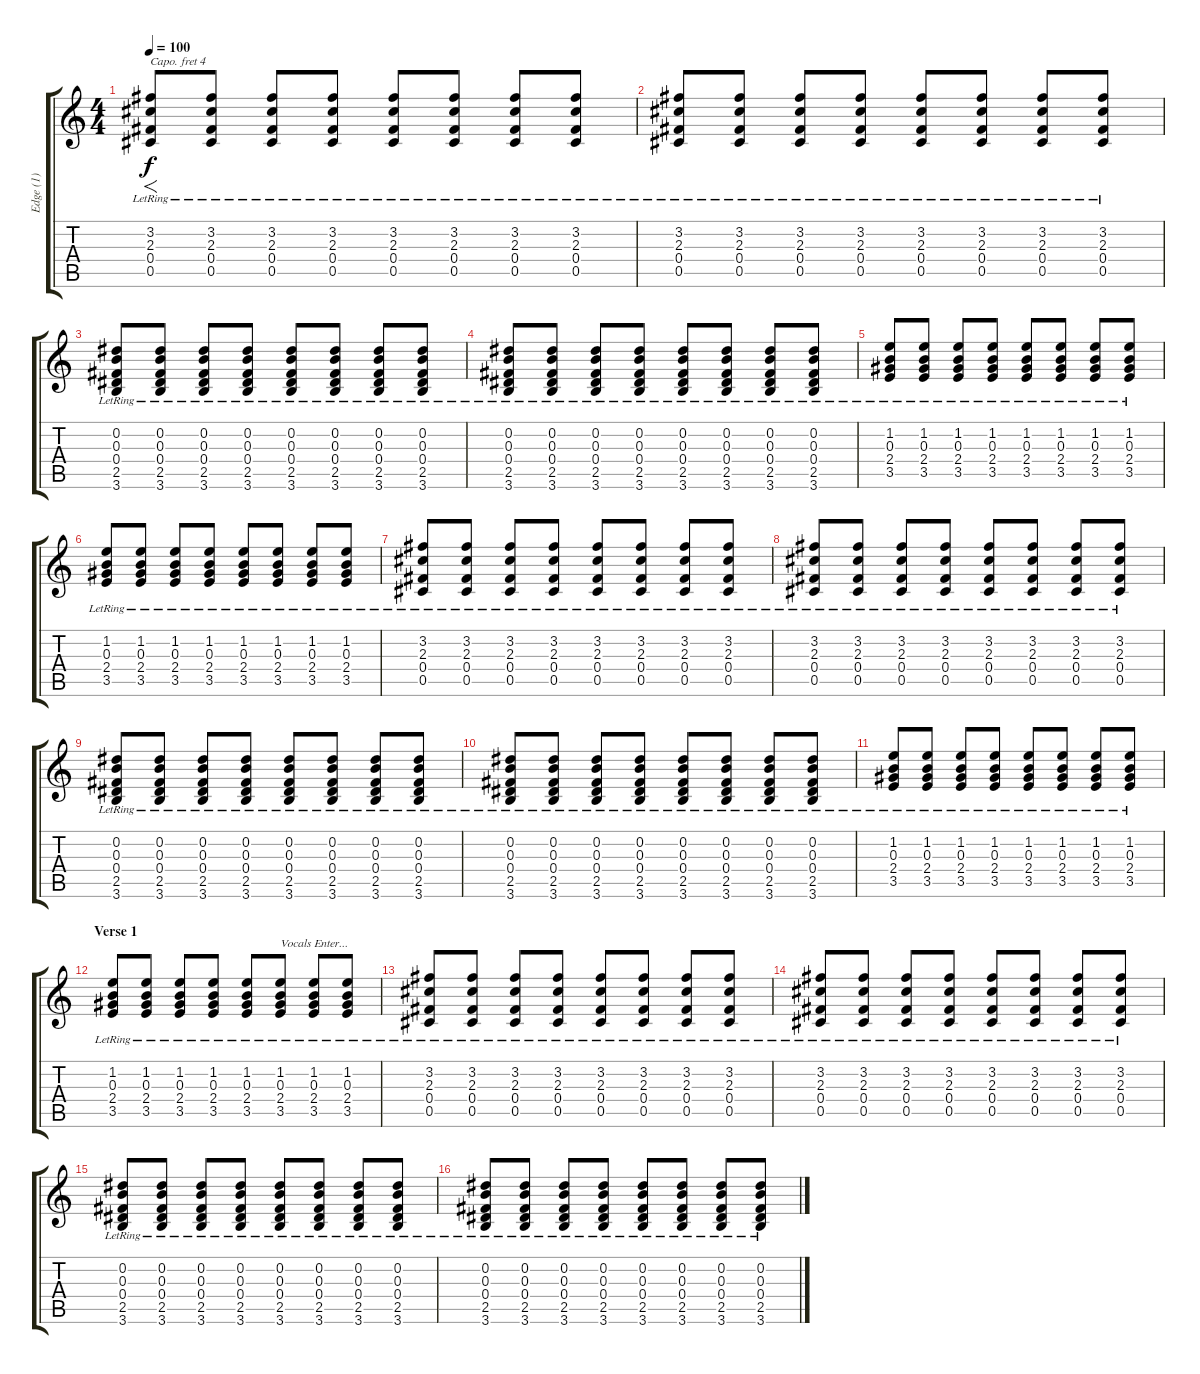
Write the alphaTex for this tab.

\track ("Edge (1)" "Edge (1)") {instrument electricguitarjazz}
\staff {score tabs}
\capo 4
\tuning (E4 B3 G3 D3 A2 E2) {hide}
\ts (4 4)
\tempo 100
\clef g2
\ks c
(3.2{lr} 2.3{lr} 0.4{lr} 0.5{lr}).8{f dy f volume 0 instrument electricguitarjazz} (3.2{lr} 2.3{lr} 0.4{lr} 0.5{lr}).8{volume 9} (3.2{lr} 2.3{lr} 0.4{lr} 0.5{lr}).8 (3.2{lr} 2.3{lr} 0.4{lr} 0.5{lr}).8 (3.2{lr} 2.3{lr} 0.4{lr} 0.5{lr}).8 (3.2{lr} 2.3{lr} 0.4{lr} 0.5{lr}).8 (3.2{lr} 2.3{lr} 0.4{lr} 0.5{lr}).8 (3.2{lr} 2.3{lr} 0.4{lr} 0.5{lr}).8 |
(3.2{lr} 2.3{lr} 0.4{lr} 0.5{lr}).8 (3.2{lr} 2.3{lr} 0.4{lr} 0.5{lr}).8 (3.2{lr} 2.3{lr} 0.4{lr} 0.5{lr}).8 (3.2{lr} 2.3{lr} 0.4{lr} 0.5{lr}).8 (3.2{lr} 2.3{lr} 0.4{lr} 0.5{lr}).8 (3.2{lr} 2.3{lr} 0.4{lr} 0.5{lr}).8 (3.2{lr} 2.3{lr} 0.4{lr} 0.5{lr}).8 (3.2{lr} 2.3{lr} 0.4{lr} 0.5{lr}).8 |
(0.2{lr} 0.3{lr} 0.4{lr} 2.5{lr} 3.6{lr}).8 (0.2{lr} 0.3{lr} 0.4{lr} 2.5{lr} 3.6{lr}).8 (0.2{lr} 0.3{lr} 0.4{lr} 2.5{lr} 3.6{lr}).8 (0.2{lr} 0.3{lr} 0.4{lr} 2.5{lr} 3.6{lr}).8 (0.2{lr} 0.3{lr} 0.4{lr} 2.5{lr} 3.6{lr}).8 (0.2{lr} 0.3{lr} 0.4{lr} 2.5{lr} 3.6{lr}).8 (0.2{lr} 0.3{lr} 0.4{lr} 2.5{lr} 3.6{lr}).8 (0.2{lr} 0.3{lr} 0.4{lr} 2.5{lr} 3.6{lr}).8 |
(0.2{lr} 0.3{lr} 0.4{lr} 2.5{lr} 3.6{lr}).8 (0.2{lr} 0.3{lr} 0.4{lr} 2.5{lr} 3.6{lr}).8 (0.2{lr} 0.3{lr} 0.4{lr} 2.5{lr} 3.6{lr}).8 (0.2{lr} 0.3{lr} 0.4{lr} 2.5{lr} 3.6{lr}).8 (0.2{lr} 0.3{lr} 0.4{lr} 2.5{lr} 3.6{lr}).8 (0.2{lr} 0.3{lr} 0.4{lr} 2.5{lr} 3.6{lr}).8 (0.2{lr} 0.3{lr} 0.4{lr} 2.5{lr} 3.6{lr}).8 (0.2{lr} 0.3{lr} 0.4{lr} 2.5{lr} 3.6{lr}).8 |
(1.2{lr} 0.3{lr} 2.4{lr} 3.5{lr}).8 (1.2{lr} 0.3{lr} 2.4{lr} 3.5{lr}).8 (1.2{lr} 0.3{lr} 2.4{lr} 3.5{lr}).8 (1.2{lr} 0.3{lr} 2.4{lr} 3.5{lr}).8 (1.2{lr} 0.3{lr} 2.4{lr} 3.5{lr}).8 (1.2{lr} 0.3{lr} 2.4{lr} 3.5{lr}).8 (1.2{lr} 0.3{lr} 2.4{lr} 3.5{lr}).8 (1.2{lr} 0.3{lr} 2.4{lr} 3.5{lr}).8 |
(1.2{lr} 0.3{lr} 2.4{lr} 3.5{lr}).8 (1.2{lr} 0.3{lr} 2.4{lr} 3.5{lr}).8 (1.2{lr} 0.3{lr} 2.4{lr} 3.5{lr}).8 (1.2{lr} 0.3{lr} 2.4{lr} 3.5{lr}).8 (1.2{lr} 0.3{lr} 2.4{lr} 3.5{lr}).8 (1.2{lr} 0.3{lr} 2.4{lr} 3.5{lr}).8 (1.2{lr} 0.3{lr} 2.4{lr} 3.5{lr}).8 (1.2{lr} 0.3{lr} 2.4{lr} 3.5{lr}).8 |
(3.2{lr} 2.3{lr} 0.4{lr} 0.5{lr}).8 (3.2{lr} 2.3{lr} 0.4{lr} 0.5{lr}).8 (3.2{lr} 2.3{lr} 0.4{lr} 0.5{lr}).8 (3.2{lr} 2.3{lr} 0.4{lr} 0.5{lr}).8 (3.2{lr} 2.3{lr} 0.4{lr} 0.5{lr}).8 (3.2{lr} 2.3{lr} 0.4{lr} 0.5{lr}).8 (3.2{lr} 2.3{lr} 0.4{lr} 0.5{lr}).8 (3.2{lr} 2.3{lr} 0.4{lr} 0.5{lr}).8 |
(3.2{lr} 2.3{lr} 0.4{lr} 0.5{lr}).8 (3.2{lr} 2.3{lr} 0.4{lr} 0.5{lr}).8 (3.2{lr} 2.3{lr} 0.4{lr} 0.5{lr}).8 (3.2{lr} 2.3{lr} 0.4{lr} 0.5{lr}).8 (3.2{lr} 2.3{lr} 0.4{lr} 0.5{lr}).8 (3.2{lr} 2.3{lr} 0.4{lr} 0.5{lr}).8 (3.2{lr} 2.3{lr} 0.4{lr} 0.5{lr}).8 (3.2{lr} 2.3{lr} 0.4{lr} 0.5{lr}).8 |
(0.2{lr} 0.3{lr} 0.4{lr} 2.5{lr} 3.6{lr}).8 (0.2{lr} 0.3{lr} 0.4{lr} 2.5{lr} 3.6{lr}).8 (0.2{lr} 0.3{lr} 0.4{lr} 2.5{lr} 3.6{lr}).8 (0.2{lr} 0.3{lr} 0.4{lr} 2.5{lr} 3.6{lr}).8 (0.2{lr} 0.3{lr} 0.4{lr} 2.5{lr} 3.6{lr}).8 (0.2{lr} 0.3{lr} 0.4{lr} 2.5{lr} 3.6{lr}).8 (0.2{lr} 0.3{lr} 0.4{lr} 2.5{lr} 3.6{lr}).8 (0.2{lr} 0.3{lr} 0.4{lr} 2.5{lr} 3.6{lr}).8 |
(0.2{lr} 0.3{lr} 0.4{lr} 2.5{lr} 3.6{lr}).8 (0.2{lr} 0.3{lr} 0.4{lr} 2.5{lr} 3.6{lr}).8 (0.2{lr} 0.3{lr} 0.4{lr} 2.5{lr} 3.6{lr}).8 (0.2{lr} 0.3{lr} 0.4{lr} 2.5{lr} 3.6{lr}).8 (0.2{lr} 0.3{lr} 0.4{lr} 2.5{lr} 3.6{lr}).8 (0.2{lr} 0.3{lr} 0.4{lr} 2.5{lr} 3.6{lr}).8 (0.2{lr} 0.3{lr} 0.4{lr} 2.5{lr} 3.6{lr}).8 (0.2{lr} 0.3{lr} 0.4{lr} 2.5{lr} 3.6{lr}).8 |
(1.2{lr} 0.3{lr} 2.4{lr} 3.5{lr}).8 (1.2{lr} 0.3{lr} 2.4{lr} 3.5{lr}).8 (1.2{lr} 0.3{lr} 2.4{lr} 3.5{lr}).8 (1.2{lr} 0.3{lr} 2.4{lr} 3.5{lr}).8 (1.2{lr} 0.3{lr} 2.4{lr} 3.5{lr}).8 (1.2{lr} 0.3{lr} 2.4{lr} 3.5{lr}).8 (1.2{lr} 0.3{lr} 2.4{lr} 3.5{lr}).8 (1.2{lr} 0.3{lr} 2.4{lr} 3.5{lr}).8 |
\section ("" "Verse 1")
(1.2{lr} 0.3{lr} 2.4{lr} 3.5{lr}).8 (1.2{lr} 0.3{lr} 2.4{lr} 3.5{lr}).8 (1.2{lr} 0.3{lr} 2.4{lr} 3.5{lr}).8 (1.2{lr} 0.3{lr} 2.4{lr} 3.5{lr}).8 (1.2{lr} 0.3{lr} 2.4{lr} 3.5{lr}).8 (1.2{lr} 0.3{lr} 2.4{lr} 3.5{lr}).8{txt "Vocals Enter..."} (1.2{lr} 0.3{lr} 2.4{lr} 3.5{lr}).8 (1.2{lr} 0.3{lr} 2.4{lr} 3.5{lr}).8 |
(3.2{lr} 2.3{lr} 0.4{lr} 0.5{lr}).8 (3.2{lr} 2.3{lr} 0.4{lr} 0.5{lr}).8 (3.2{lr} 2.3{lr} 0.4{lr} 0.5{lr}).8 (3.2{lr} 2.3{lr} 0.4{lr} 0.5{lr}).8 (3.2{lr} 2.3{lr} 0.4{lr} 0.5{lr}).8 (3.2{lr} 2.3{lr} 0.4{lr} 0.5{lr}).8 (3.2{lr} 2.3{lr} 0.4{lr} 0.5{lr}).8 (3.2{lr} 2.3{lr} 0.4{lr} 0.5{lr}).8 |
(3.2{lr} 2.3{lr} 0.4{lr} 0.5{lr}).8 (3.2{lr} 2.3{lr} 0.4{lr} 0.5{lr}).8 (3.2{lr} 2.3{lr} 0.4{lr} 0.5{lr}).8 (3.2{lr} 2.3{lr} 0.4{lr} 0.5{lr}).8 (3.2{lr} 2.3{lr} 0.4{lr} 0.5{lr}).8 (3.2{lr} 2.3{lr} 0.4{lr} 0.5{lr}).8 (3.2{lr} 2.3{lr} 0.4{lr} 0.5{lr}).8 (3.2{lr} 2.3{lr} 0.4{lr} 0.5{lr}).8 |
(0.2{lr} 0.3{lr} 0.4{lr} 2.5{lr} 3.6{lr}).8 (0.2{lr} 0.3{lr} 0.4{lr} 2.5{lr} 3.6{lr}).8 (0.2{lr} 0.3{lr} 0.4{lr} 2.5{lr} 3.6{lr}).8 (0.2{lr} 0.3{lr} 0.4{lr} 2.5{lr} 3.6{lr}).8 (0.2{lr} 0.3{lr} 0.4{lr} 2.5{lr} 3.6{lr}).8 (0.2{lr} 0.3{lr} 0.4{lr} 2.5{lr} 3.6{lr}).8 (0.2{lr} 0.3{lr} 0.4{lr} 2.5{lr} 3.6{lr}).8 (0.2{lr} 0.3{lr} 0.4{lr} 2.5{lr} 3.6{lr}).8 |
(0.2{lr} 0.3{lr} 0.4{lr} 2.5{lr} 3.6{lr}).8 (0.2{lr} 0.3{lr} 0.4{lr} 2.5{lr} 3.6{lr}).8 (0.2{lr} 0.3{lr} 0.4{lr} 2.5{lr} 3.6{lr}).8 (0.2{lr} 0.3{lr} 0.4{lr} 2.5{lr} 3.6{lr}).8 (0.2{lr} 0.3{lr} 0.4{lr} 2.5{lr} 3.6{lr}).8 (0.2{lr} 0.3{lr} 0.4{lr} 2.5{lr} 3.6{lr}).8 (0.2{lr} 0.3{lr} 0.4{lr} 2.5{lr} 3.6{lr}).8 (0.2{lr} 0.3{lr} 0.4{lr} 2.5{lr} 3.6{lr}).8
